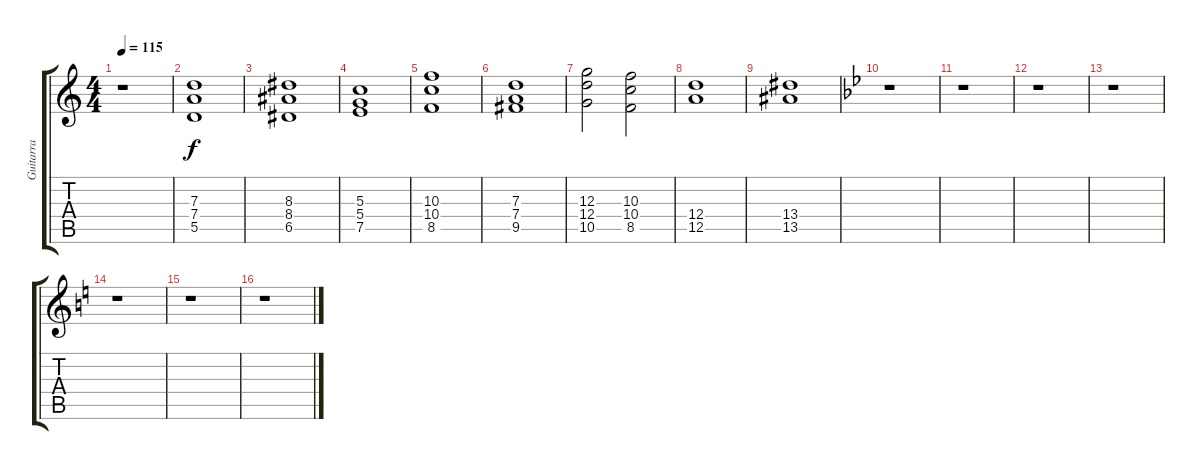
\track ("Guitarra" "Guitarra") {instrument overdrivenguitar}
\staff {score tabs}
\tuning (E4 B3 G3 D3 A2 E2) {hide}
\ts (4 4)
\tempo 115
\clef g2
\ks c
r.1{dy f} |
(7.3 7.4 5.5).1 |
(8.3 8.4 6.5).1 |
(5.3 5.4 7.5).1 |
(10.3 10.4 8.5).1 |
(7.3 7.4 9.5).1 |
(12.3 12.4 10.5).2 (10.3 10.4 8.5).2 |
(12.4 12.5).1 |
(13.4 13.5).1 |
\ks bb
r.1 |
r.1 |
r.1 |
r.1 |
\ks c
r.1 |
r.1 |
r.1
